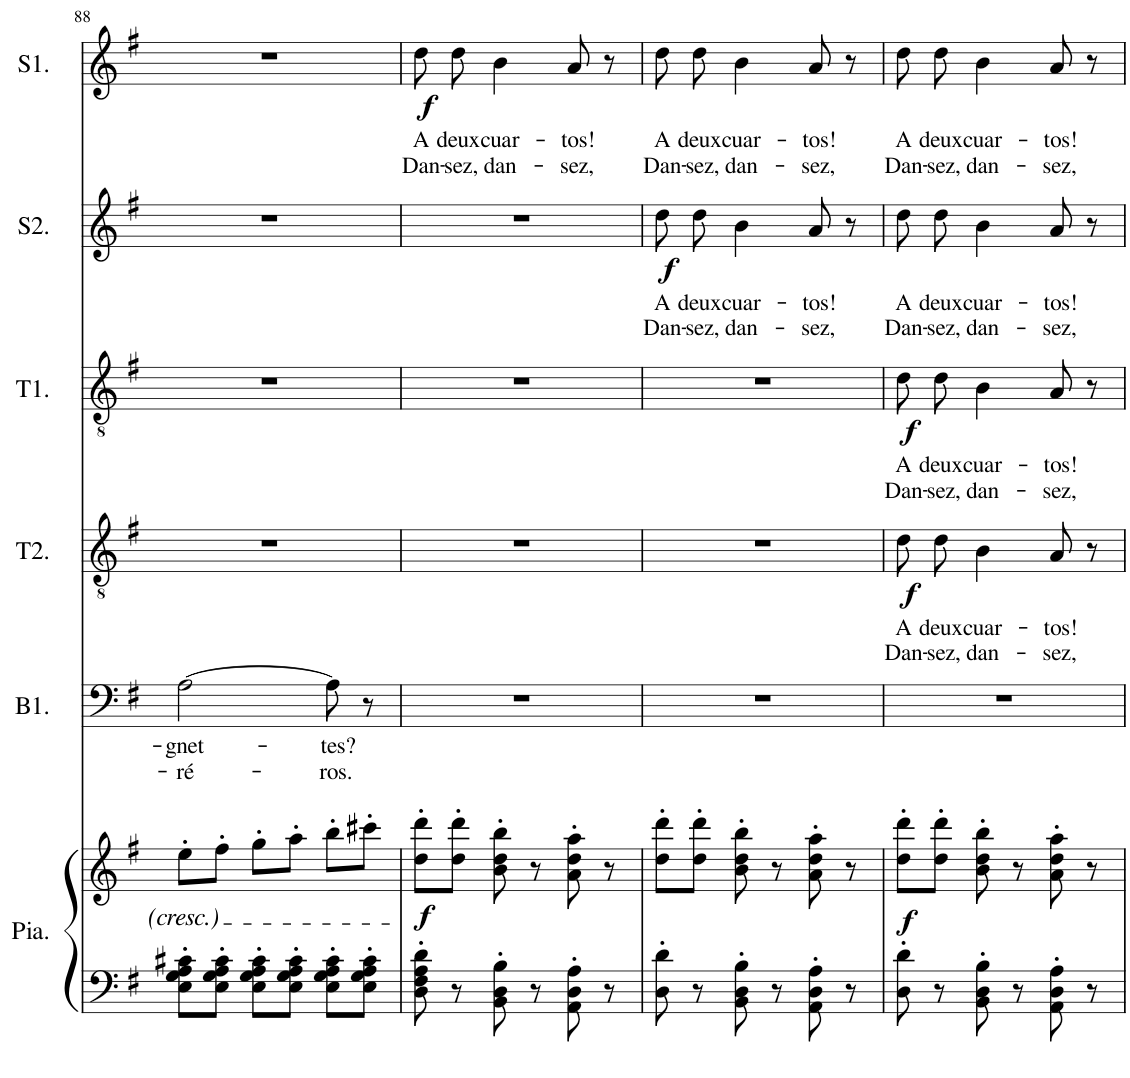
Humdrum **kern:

**kern	**kern	**dynam	**kern	**text	**text	**kern	**text	**text	**dynam	**kern	**text	**text	**dynam	**kern	**text	**text	**dynam	**kern	**text	**text	**dynam
*part6	*part6	*part6	*part5	*part5	*part5	*part4	*part4	*part4	*part4	*part3	*part3	*part3	*part3	*part2	*part2	*part2	*part2	*part1	*part1	*part1	*part1
*staff7	*staff6	*staff6/7	*staff5	*staff5	*staff5	*staff4	*staff4	*staff4	*staff4	*staff3	*staff3	*staff3	*staff3	*staff2	*staff2	*staff2	*staff2	*staff1	*staff1	*staff1	*staff1
*I"Piano	*	*	*I"Basse 1	*	*	*I"Ténor 2	*	*	*	*I"Ténor1	*	*	*	*I"Soprano 2	*	*	*	*I"Soprano 1	*	*	*
*I'Pia.	*	*	*I'B1.	*	*	*I'T2.	*	*	*	*I'T1.	*	*	*	*I'S2.	*	*	*	*I'S1.	*	*	*
!!LO:PB:g=z
*clefF4	*clefG2	*	*clefF4	*	*	*clefGv2	*	*	*	*clefGv2	*	*	*	*clefG2	*	*	*	*clefG2	*	*	*
*k[f#]	*k[f#]	*	*k[f#]	*	*	*k[f#]	*	*	*	*k[f#]	*	*	*	*k[f#]	*	*	*	*k[f#]	*	*	*
*M3/4	*M3/4	*	*M3/4	*	*	*M3/4	*	*	*	*M3/4	*	*	*	*M3/4	*	*	*	*M3/4	*	*	*
=88	=88	=88	=88	=88	=88	=88	=88	=88	=88	=88	=88	=88	=88	=88	=88	=88	=88	=88	=88	=88	=88
!	!	!	!	!LO:LY:b	!LO:LY:b	!	!	!	!	!	!	!	!	!	!	!	!	!	!	!	!
8E\' 8G\' 8A\' 8c#X\'L	8ee'\L	.	[2A\	-gnet-	-ré-	2.r	.	.	.	2.r	.	.	.	2.r	.	.	.	2.r	.	.	.
8E\' 8G\' 8A\' 8c#\'J	8ff#'\J	.	.	.	.	.	.	.	.	.	.	.	.	.	.	.	.	.	.	.	.
8E\' 8G\' 8A\' 8c#\'L	8gg'\L	.	.	.	.	.	.	.	.	.	.	.	.	.	.	.	.	.	.	.	.
8E\' 8G\' 8A\' 8c#\'J	8aa'\J	.	.	.	.	.	.	.	.	.	.	.	.	.	.	.	.	.	.	.	.
!	!	!	!	!LO:LY:b	!LO:LY:b	!	!	!	!	!	!	!	!	!	!	!	!	!	!	!	!
8E\' 8G\' 8A\' 8c#\'L	8bb'\L	.	8A\]	-tes?	-ros.	.	.	.	.	.	.	.	.	.	.	.	.	.	.	.	.
8E\' 8G\' 8A\' 8c#\'J	8ccc#X'\J	.	8r	.	.	.	.	.	.	.	.	.	.	.	.	.	.	.	.	.	.
=89	=89	=89	=89	=89	=89	=89	=89	=89	=89	=89	=89	=89	=89	=89	=89	=89	=89	=89	=89	=89	=89
!	!	!LO:DY:b	!	!	!	!	!	!	!	!	!	!	!	!	!	!	!	!	!LO:LY:b	!LO:LY:b	!LO:DY:b
8D\' 8F#\' 8A\' 8d\'	8dd\' 8ddd\'L	f	2.r	.	.	2.r	.	.	.	2.r	.	.	.	2.r	.	.	.	8dd\L	A	Dan-	f
!	!	!	!	!	!	!	!	!	!	!	!	!	!	!	!	!	!	!	!LO:LY:b	!LO:LY:b	!
8r	8dd\' 8ddd\'J	.	.	.	.	.	.	.	.	.	.	.	.	.	.	.	.	8dd\J	deux	-sez,	.
!	!	!	!	!	!	!	!	!	!	!	!	!	!	!	!	!	!	!	!LO:LY:b	!LO:LY:b	!
8BB\' 8D\' 8B\'	8b\' 8dd\' 8bb\'	.	.	.	.	.	.	.	.	.	.	.	.	.	.	.	.	4b\	cuar-	dan-	.
8r	8r	.	.	.	.	.	.	.	.	.	.	.	.	.	.	.	.	.	.	.	.
!	!	!	!	!	!	!	!	!	!	!	!	!	!	!	!	!	!	!	!LO:LY:b	!LO:LY:b	!
8AA\' 8D\' 8A\'	8a\' 8dd\' 8aa\'	.	.	.	.	.	.	.	.	.	.	.	.	.	.	.	.	8a/	-tos!	-sez,	.
8r	8r	.	.	.	.	.	.	.	.	.	.	.	.	.	.	.	.	8r	.	.	.
=90	=90	=90	=90	=90	=90	=90	=90	=90	=90	=90	=90	=90	=90	=90	=90	=90	=90	=90	=90	=90	=90
!	!	!	!	!	!	!	!	!	!	!	!	!	!	!	!LO:LY:b	!LO:LY:b	!LO:DY:b	!	!LO:LY:b	!LO:LY:b	!
8D\' 8d\'	8dd\' 8ddd\'L	.	2.r	.	.	2.r	.	.	.	2.r	.	.	.	8dd\L	A	Dan-	f	8dd\L	A	Dan-	.
!	!	!	!	!	!	!	!	!	!	!	!	!	!	!	!LO:LY:b	!LO:LY:b	!	!	!LO:LY:b	!LO:LY:b	!
8r	8dd\' 8ddd\'J	.	.	.	.	.	.	.	.	.	.	.	.	8dd\J	deux	-sez,	.	8dd\J	deux	-sez,	.
!	!	!	!	!	!	!	!	!	!	!	!	!	!	!	!LO:LY:b	!LO:LY:b	!	!	!LO:LY:b	!LO:LY:b	!
8BB\' 8D\' 8B\'	8b\' 8dd\' 8bb\'	.	.	.	.	.	.	.	.	.	.	.	.	4b\	cuar-	dan-	.	4b\	cuar-	dan-	.
8r	8r	.	.	.	.	.	.	.	.	.	.	.	.	.	.	.	.	.	.	.	.
!	!	!	!	!	!	!	!	!	!	!	!	!	!	!	!LO:LY:b	!LO:LY:b	!	!	!LO:LY:b	!LO:LY:b	!
8AA\' 8D\' 8A\'	8a\' 8dd\' 8aa\'	.	.	.	.	.	.	.	.	.	.	.	.	8a/	-tos!	-sez,	.	8a/	-tos!	-sez,	.
8r	8r	.	.	.	.	.	.	.	.	.	.	.	.	8r	.	.	.	8r	.	.	.
=91	=91	=91	=91	=91	=91	=91	=91	=91	=91	=91	=91	=91	=91	=91	=91	=91	=91	=91	=91	=91	=91
!	!	!LO:DY:b	!	!	!	!	!LO:LY:b	!LO:LY:b	!LO:DY:b	!	!LO:LY:b	!LO:LY:b	!LO:DY:b	!	!LO:LY:b	!LO:LY:b	!	!	!LO:LY:b	!LO:LY:b	!
8D\' 8d\'	8dd\' 8ddd\'L	f	2.r	.	.	8d\L	A	Dan-	f	8d\L	A	Dan-	f	8dd\L	A	Dan-	.	8dd\L	A	Dan-	.
!	!	!	!	!	!	!	!LO:LY:b	!LO:LY:b	!	!	!LO:LY:b	!LO:LY:b	!	!	!LO:LY:b	!LO:LY:b	!	!	!LO:LY:b	!LO:LY:b	!
8r	8dd\' 8ddd\'J	.	.	.	.	8d\J	deux	-sez,	.	8d\J	deux	-sez,	.	8dd\J	deux	-sez,	.	8dd\J	deux	-sez,	.
!	!	!	!	!	!	!	!LO:LY:b	!LO:LY:b	!	!	!LO:LY:b	!LO:LY:b	!	!	!LO:LY:b	!LO:LY:b	!	!	!LO:LY:b	!LO:LY:b	!
8BB\' 8D\' 8B\'	8b\' 8dd\' 8bb\'	.	.	.	.	4B\	cuar-	dan-	.	4B\	cuar-	dan-	.	4b\	cuar-	dan-	.	4b\	cuar-	dan-	.
8r	8r	.	.	.	.	.	.	.	.	.	.	.	.	.	.	.	.	.	.	.	.
!	!	!	!	!	!	!	!LO:LY:b	!LO:LY:b	!	!	!LO:LY:b	!LO:LY:b	!	!	!LO:LY:b	!LO:LY:b	!	!	!LO:LY:b	!LO:LY:b	!
8AA\' 8D\' 8A\'	8a\' 8dd\' 8aa\'	.	.	.	.	8A/	-tos!	-sez,	.	8A/	-tos!	-sez,	.	8a/	-tos!	-sez,	.	8a/	-tos!	-sez,	.
8r	8r	.	.	.	.	8r	.	.	.	8r	.	.	.	8r	.	.	.	8r	.	.	.
=	=	=	=	=	=	=	=	=	=	=	=	=	=	=	=	=	=	=	=	=	=
*-	*-	*-	*-	*-	*-	*-	*-	*-	*-	*-	*-	*-	*-	*-	*-	*-	*-	*-	*-	*-	*-
